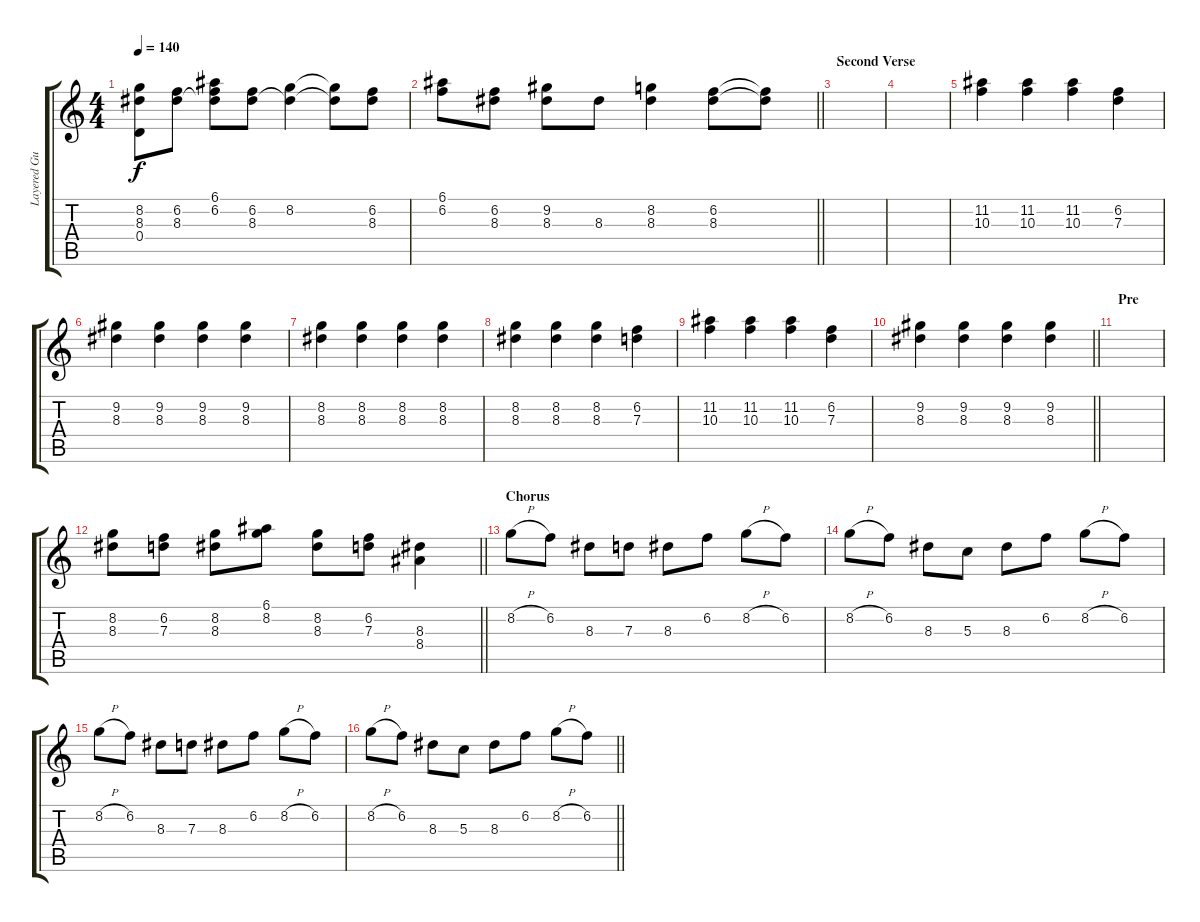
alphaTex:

\track ("Layered Guitar" "Layered Gu") {instrument distortionguitar}
\staff {score tabs}
\tuning (E4 B3 G3 D3 A2 E2) {hide}
\ts (4 4)
\tempo 140
\clef g2
\ks c
(8.2{t} 8.3{t} 0.4).8{dy f} (6.2 8.3).8 (6.1 6.2 8.3{t}).8 (6.2 8.3).8 (8.2 8.3{t}).4 (8.2{t} 8.3{t}).8 (6.2 8.3).8 |
\barLineRight lightlight
(6.1 6.2).8 (6.2 8.3).8 (9.2 8.3).8 8.3.8 (8.2 8.3).4 (6.2 8.3).8 (6.2{t} 8.3{t}).8 |
\section ("" "Second Verse")
|
|
(11.2 10.3).4{volume 2} (11.2 10.3).4 (11.2 10.3).4 (6.2 7.3).4 |
(9.2 8.3).4 (9.2 8.3).4 (9.2 8.3).4 (9.2 8.3).4 |
(8.2 8.3).4 (8.2 8.3).4 (8.2 8.3).4 (8.2 8.3).4 |
(8.2 8.3).4 (8.2 8.3).4 (8.2 8.3).4 (6.2 7.3).4 |
(11.2 10.3).4 (11.2 10.3).4 (11.2 10.3).4 (6.2 7.3).4 |
\barLineRight lightlight
(9.2 8.3).4 (9.2 8.3).4 (9.2 8.3).4 (9.2 8.3).4 |
\section ("" "Pre")
|
\barLineRight lightlight
(8.2 8.3).8{volume 9} (6.2 7.3).8 (8.2 8.3).8 (6.1 8.2).8 (8.2 8.3).8 (6.2 7.3).8 (8.3 8.4).4 |
\section ("" "Chorus")
8.2{h}.8{volume 5} 6.2.8 8.3.8 7.3.8 8.3.8 6.2.8 8.2{h}.8 6.2.8 |
8.2{h}.8 6.2.8 8.3.8 5.3.8 8.3.8 6.2.8 8.2{h}.8 6.2.8 |
8.2{h}.8 6.2.8 8.3.8 7.3.8 8.3.8 6.2.8 8.2{h}.8 6.2.8 |
\barLineRight lightlight
8.2{h}.8 6.2.8 8.3.8 5.3.8 8.3.8 6.2.8 8.2{h}.8 6.2.8
